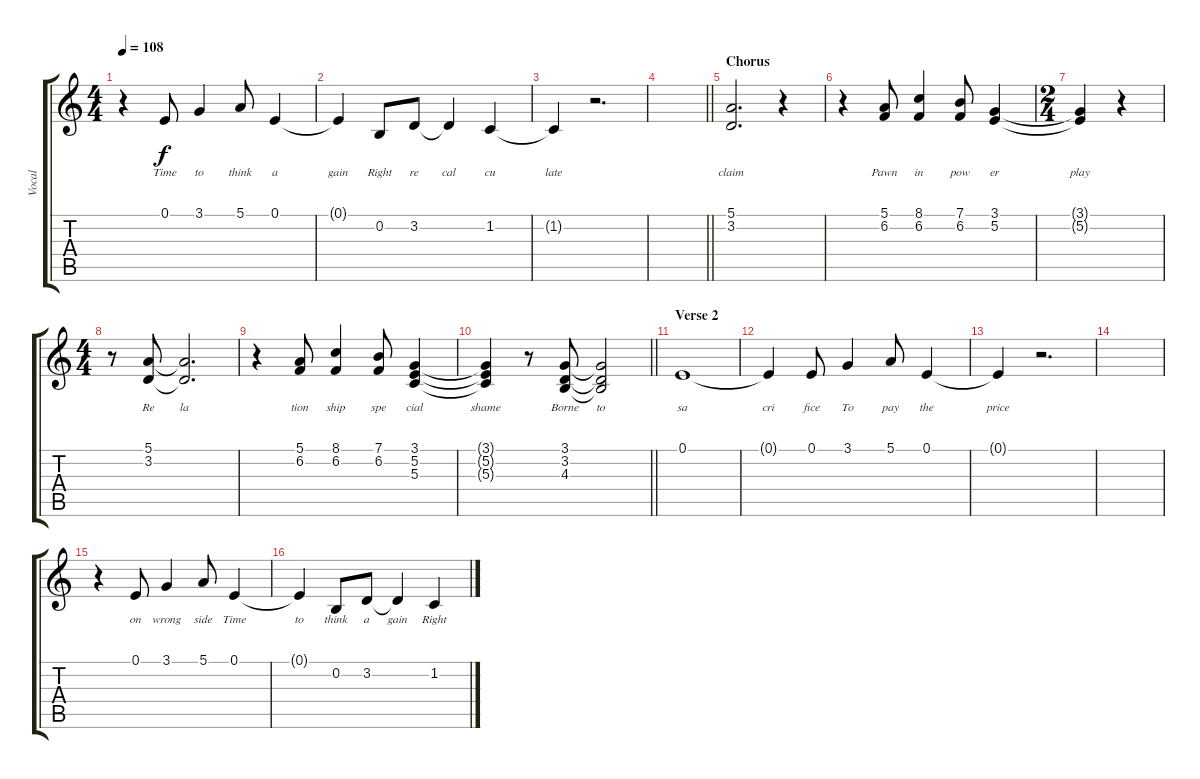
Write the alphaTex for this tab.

\track ("Vocal" "Vocal") {instrument acousticgrandpiano}
\staff {score tabs}
\tuning (E4 B3 G3 D3 A2 E2) {hide}
\ts (4 4)
\tempo 108
\clef g2
\ks c
r.4{dy f} 0.1.8{lyrics (0 "Time") lyrics (1 "") lyrics (2 "") lyrics (3 "") lyrics (4 "")} 3.1.4{lyrics (0 "to") lyrics (1 "") lyrics (2 "") lyrics (3 "") lyrics (4 "")} 5.1.8{lyrics (0 "think") lyrics (1 "") lyrics (2 "") lyrics (3 "") lyrics (4 "")} 0.1.4{lyrics (0 "a") lyrics (1 "") lyrics (2 "") lyrics (3 "") lyrics (4 "")} |
0.1{t}.4{lyrics (0 "gain") lyrics (1 "") lyrics (2 "") lyrics (3 "") lyrics (4 "")} 0.2.8{lyrics (0 "Right") lyrics (1 "") lyrics (2 "") lyrics (3 "") lyrics (4 "")} 3.2.8{lyrics (0 "re") lyrics (1 "") lyrics (2 "") lyrics (3 "") lyrics (4 "")} 3.2{t}.4{lyrics (0 "cal") lyrics (1 "") lyrics (2 "") lyrics (3 "") lyrics (4 "")} 1.2.4{lyrics (0 "cu") lyrics (1 "") lyrics (2 "") lyrics (3 "") lyrics (4 "")} |
1.2{t}.4{lyrics (0 "late") lyrics (1 "") lyrics (2 "") lyrics (3 "") lyrics (4 "")} r.2{d} |
\barLineRight lightlight
|
\section ("" "Chorus")
(5.1 3.2).2{d lyrics (0 "claim") lyrics (1 "") lyrics (2 "") lyrics (3 "") lyrics (4 "")} r.4 |
r.4 (5.1 6.2).8{lyrics (0 "Pawn") lyrics (1 "") lyrics (2 "") lyrics (3 "") lyrics (4 "")} (8.1 6.2).4{lyrics (0 "in") lyrics (1 "") lyrics (2 "") lyrics (3 "") lyrics (4 "")} (7.1 6.2).8{lyrics (0 "pow") lyrics (1 "") lyrics (2 "") lyrics (3 "") lyrics (4 "")} (3.1 5.2).4{lyrics (0 "er") lyrics (1 "") lyrics (2 "") lyrics (3 "") lyrics (4 "")} |
\ts (2 4)
(3.1{t} 5.2{t}).4{lyrics (0 "play") lyrics (1 "") lyrics (2 "") lyrics (3 "") lyrics (4 "")} r.4 |
\ts (4 4)
r.8 (5.1 3.2).8{lyrics (0 "Re") lyrics (1 "") lyrics (2 "") lyrics (3 "") lyrics (4 "")} (5.1{t} 3.2{t}).2{d lyrics (0 "la") lyrics (1 "") lyrics (2 "") lyrics (3 "") lyrics (4 "")} |
r.4 (5.1 6.2).8{lyrics (0 "tion") lyrics (1 "") lyrics (2 "") lyrics (3 "") lyrics (4 "")} (8.1 6.2).4{lyrics (0 "ship") lyrics (1 "") lyrics (2 "") lyrics (3 "") lyrics (4 "")} (7.1 6.2).8{lyrics (0 "spe") lyrics (1 "") lyrics (2 "") lyrics (3 "") lyrics (4 "")} (3.1 5.2 5.3).4{lyrics (0 "cial") lyrics (1 "") lyrics (2 "") lyrics (3 "") lyrics (4 "")} |
\barLineRight lightlight
(3.1{t} 5.2{t} 5.3{t}).4{lyrics (0 "shame") lyrics (1 "") lyrics (2 "") lyrics (3 "") lyrics (4 "")} r.8 (3.1 3.2 4.3).8{lyrics (0 "Borne") lyrics (1 "") lyrics (2 "") lyrics (3 "") lyrics (4 "")} (3.1{t} 3.2{t} 4.3{t}).2{lyrics (0 "to") lyrics (1 "") lyrics (2 "") lyrics (3 "") lyrics (4 "")} |
\section ("" "Verse 2")
0.1.1{lyrics (0 "sa") lyrics (1 "") lyrics (2 "") lyrics (3 "") lyrics (4 "")} |
0.1{t}.4{lyrics (0 "cri") lyrics (1 "") lyrics (2 "") lyrics (3 "") lyrics (4 "")} 0.1.8{lyrics (0 "fice") lyrics (1 "") lyrics (2 "") lyrics (3 "") lyrics (4 "")} 3.1.4{lyrics (0 "To") lyrics (1 "") lyrics (2 "") lyrics (3 "") lyrics (4 "")} 5.1.8{lyrics (0 "pay") lyrics (1 "") lyrics (2 "") lyrics (3 "") lyrics (4 "")} 0.1.4{lyrics (0 "the") lyrics (1 "") lyrics (2 "") lyrics (3 "") lyrics (4 "")} |
0.1{t}.4{lyrics (0 "price") lyrics (1 "") lyrics (2 "") lyrics (3 "") lyrics (4 "")} r.2{d} |
|
r.4 0.1.8{lyrics (0 "on") lyrics (1 "") lyrics (2 "") lyrics (3 "") lyrics (4 "")} 3.1.4{lyrics (0 "wrong") lyrics (1 "") lyrics (2 "") lyrics (3 "") lyrics (4 "")} 5.1.8{lyrics (0 "side") lyrics (1 "") lyrics (2 "") lyrics (3 "") lyrics (4 "")} 0.1.4{lyrics (0 "Time") lyrics (1 "") lyrics (2 "") lyrics (3 "") lyrics (4 "")} |
0.1{t}.4{lyrics (0 "to") lyrics (1 "") lyrics (2 "") lyrics (3 "") lyrics (4 "")} 0.2.8{lyrics (0 "think") lyrics (1 "") lyrics (2 "") lyrics (3 "") lyrics (4 "")} 3.2.8{lyrics (0 "a") lyrics (1 "") lyrics (2 "") lyrics (3 "") lyrics (4 "")} 3.2{t}.4{lyrics (0 "gain") lyrics (1 "") lyrics (2 "") lyrics (3 "") lyrics (4 "")} 1.2.4{lyrics (0 "Right") lyrics (1 "") lyrics (2 "") lyrics (3 "") lyrics (4 "")}
